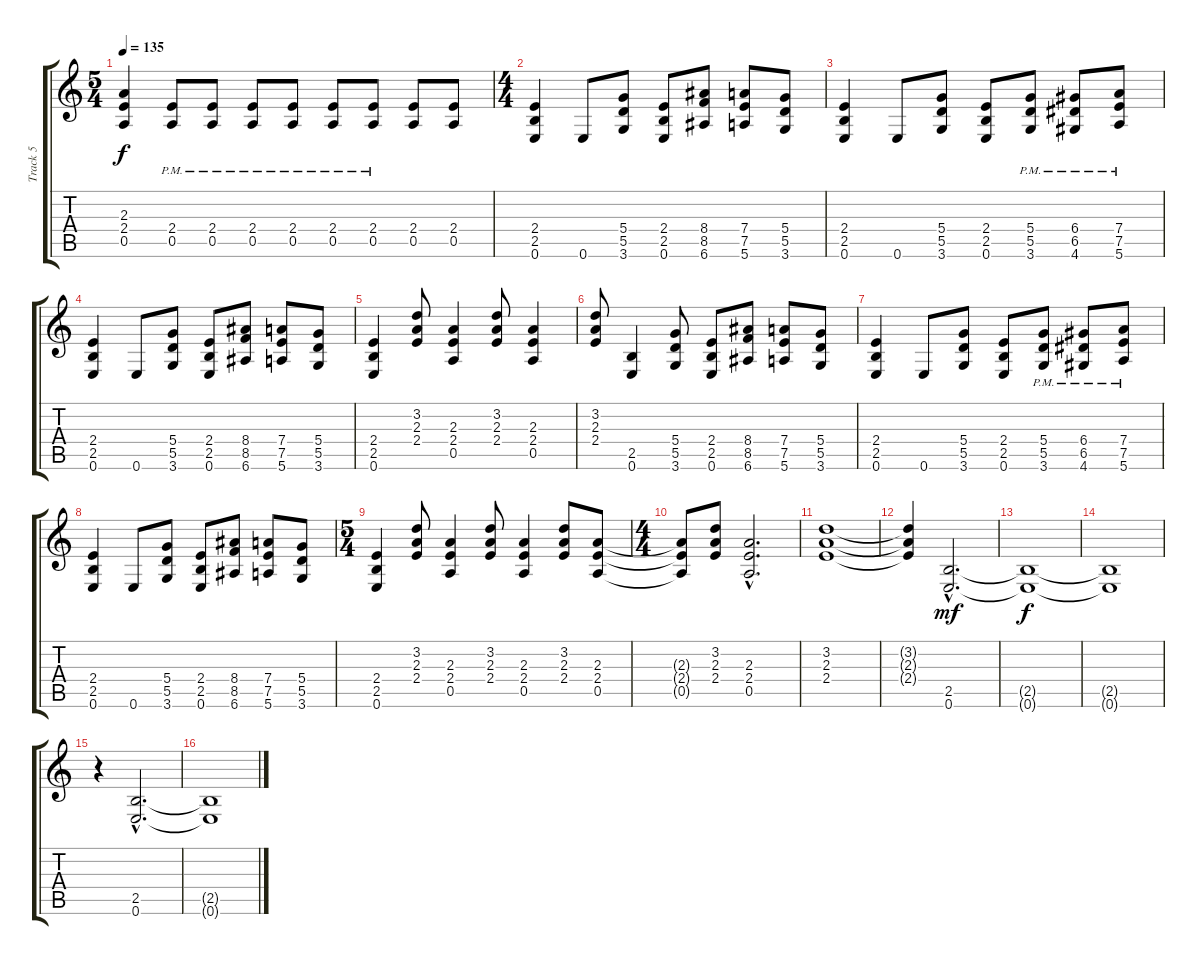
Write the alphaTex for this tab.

\track ("Track 5" "Track 5") {instrument overdrivenguitar}
\staff {score tabs}
\tuning (E4 B3 G3 D3 A2 E2) {hide}
\ts (5 4)
\tempo 135
\clef g2
\ks c
(2.3 2.4 0.5).4{dy f} (2.4{pm} 0.5{pm}).8 (2.4{pm} 0.5{pm}).8 (2.4{pm} 0.5{pm}).8 (2.4{pm} 0.5{pm}).8 (2.4{pm} 0.5{pm}).8 (2.4{pm} 0.5{pm}).8 (2.4 0.5).8 (2.4 0.5).8 |
\ts (4 4)
(2.4 2.5 0.6).4 0.6.8 (5.4 5.5 3.6).8 (2.4 2.5 0.6).8 (8.4 8.5 6.6).8 (7.4 7.5 5.6).8 (5.4 5.5 3.6).8 |
(2.4 2.5 0.6).4 0.6.8 (5.4 5.5 3.6).8 (2.4 2.5 0.6).8 (5.4{pm} 5.5{pm} 3.6{pm}).8 (6.4{pm} 6.5 4.6{pm}).8 (7.4{pm} 7.5{pm} 5.6{pm}).8 |
(2.4 2.5 0.6).4 0.6.8 (5.4 5.5 3.6).8 (2.4 2.5 0.6).8 (8.4 8.5 6.6).8 (7.4 7.5 5.6).8 (5.4 5.5 3.6).8 |
(2.4 2.5 0.6).4 (3.2 2.3 2.4).8 (2.3 2.4 0.5).4 (3.2 2.3 2.4).8 (2.3 2.4 0.5).4 |
(3.2 2.3 2.4).8 (2.5 0.6).4 (5.4 5.5 3.6).8 (2.4 2.5 0.6).8 (8.4 8.5 6.6).8 (7.4 7.5 5.6).8 (5.4 5.5 3.6).8 |
(2.4 2.5 0.6).4 0.6.8 (5.4 5.5 3.6).8 (2.4 2.5 0.6).8 (5.4{pm} 5.5{pm} 3.6{pm}).8 (6.4{pm} 6.5 4.6{pm}).8 (7.4{pm} 7.5{pm} 5.6{pm}).8 |
(2.4 2.5 0.6).4 0.6.8 (5.4 5.5 3.6).8 (2.4 2.5 0.6).8 (8.4 8.5 6.6).8 (7.4 7.5 5.6).8 (5.4 5.5 3.6).8 |
\ts (5 4)
(2.4 2.5 0.6).4 (3.2 2.3 2.4).8 (2.3 2.4 0.5).4 (3.2 2.3 2.4).8 (2.3 2.4 0.5).4 (3.2 2.3 2.4).8 (2.3 2.4 0.5).8 |
\ts (4 4)
(2.3{t} 2.4{t} 0.5{t}).8 (3.2 2.3 2.4).8 (2.3{hac} 2.4{hac} 0.5{hac}).2{d} |
(3.2 2.3 2.4).1 |
(3.2{t} 2.3{t} 2.4{t}).4 (2.5{hac} 0.6{hac}).2{d dy mf} |
(2.5{t} 0.6{t}).1{dy f} |
(2.5{t} 0.6{t}).1 |
r.4 (2.5{hac} 0.6{hac}).2{d} |
(2.5{t} 0.6{t}).1
